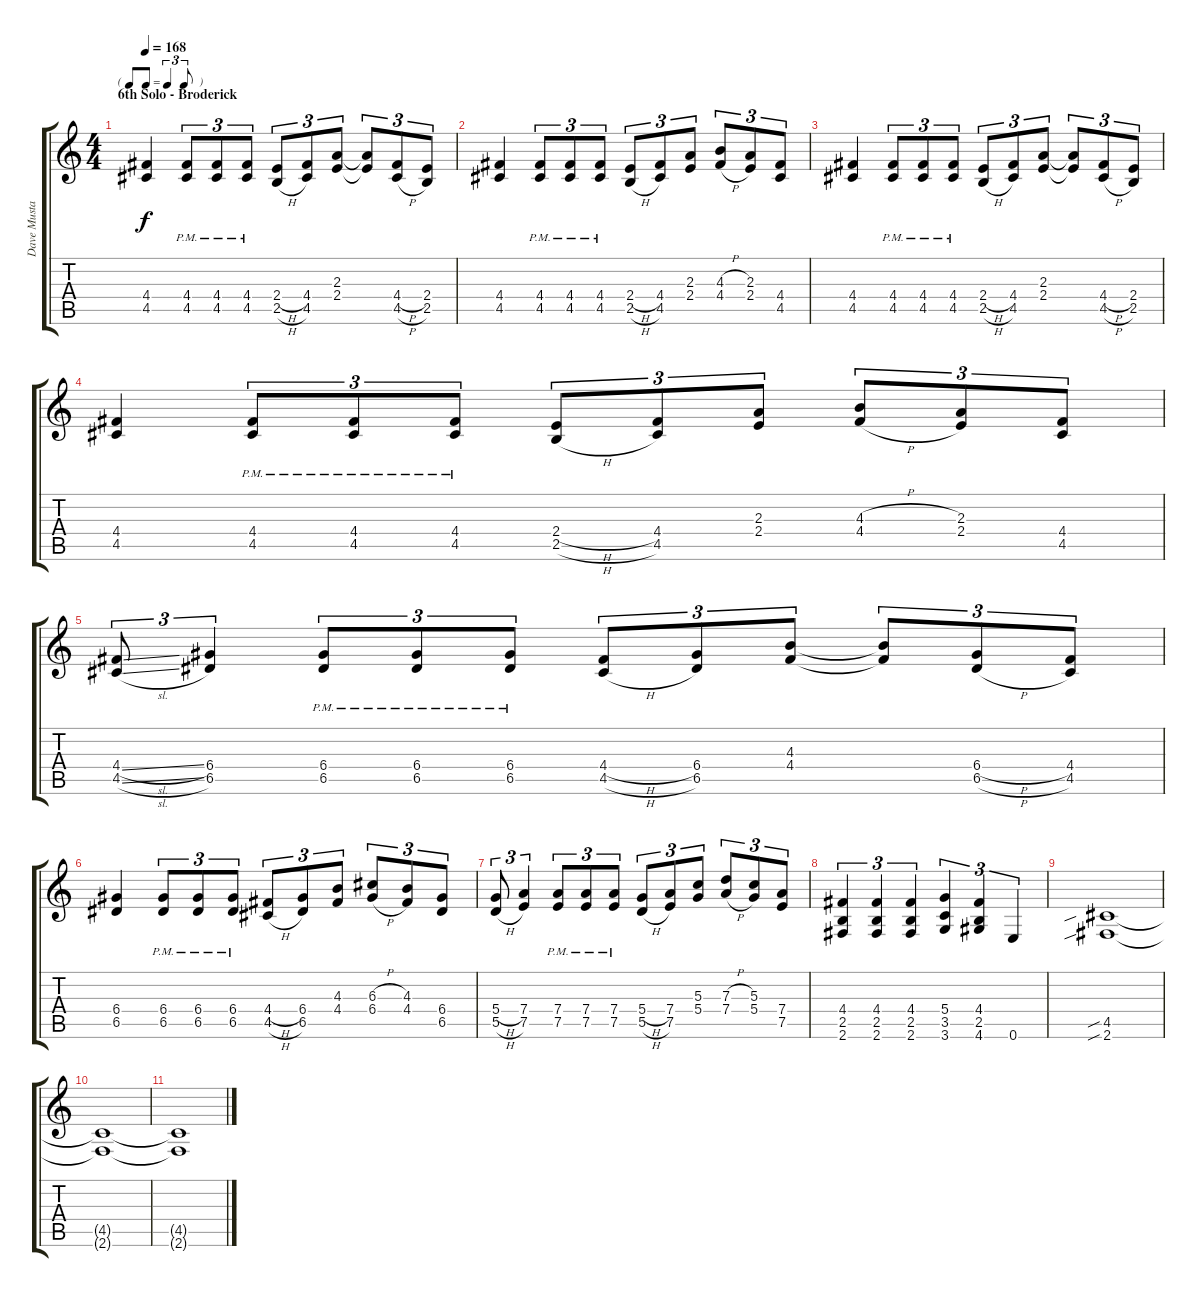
\track ("Dave Mustaine Rhythm" "Dave Musta") {instrument distortionguitar}
\staff {score tabs}
\tuning (E4 B3 G3 D3 A2 E2) {hide}
\ts (4 4)
\tf triplet8th
\section ("" "6th Solo - Broderick")
\tempo 168
\clef g2
\ks c
(4.4 4.5).4{dy f} (4.4{pm} 4.5{pm}).8{tu (3 2)} (4.4{pm} 4.5{pm}).8{tu (3 2)} (4.4{pm} 4.5{pm}).8{tu (3 2)} (2.4{h} 2.5{h}).8{tu (3 2)} (4.4 4.5).8{tu (3 2)} (2.3 2.4).8{tu (3 2)} (2.3{t} 2.4{t}).8{tu (3 2)} (4.4{h} 4.5{h}).8{tu (3 2)} (2.4 2.5).8{tu (3 2)} |
(4.4 4.5).4 (4.4{pm} 4.5{pm}).8{tu (3 2)} (4.4{pm} 4.5{pm}).8{tu (3 2)} (4.4{pm} 4.5{pm}).8{tu (3 2)} (2.4{h} 2.5{h}).8{tu (3 2)} (4.4 4.5).8{tu (3 2)} (2.3 2.4).8{tu (3 2)} (4.3{h} 4.4{h}).8{tu (3 2)} (2.3 2.4).8{tu (3 2)} (4.4 4.5).8{tu (3 2)} |
(4.4 4.5).4 (4.4{pm} 4.5{pm}).8{tu (3 2)} (4.4{pm} 4.5{pm}).8{tu (3 2)} (4.4{pm} 4.5{pm}).8{tu (3 2)} (2.4{h} 2.5{h}).8{tu (3 2)} (4.4 4.5).8{tu (3 2)} (2.3 2.4).8{tu (3 2)} (2.3{t} 2.4{t}).8{tu (3 2)} (4.4{h} 4.5{h}).8{tu (3 2)} (2.4 2.5).8{tu (3 2)} |
(4.4 4.5).4 (4.4{pm} 4.5{pm}).8{tu (3 2)} (4.4{pm} 4.5{pm}).8{tu (3 2)} (4.4{pm} 4.5{pm}).8{tu (3 2)} (2.4{h} 2.5{h}).8{tu (3 2)} (4.4 4.5).8{tu (3 2)} (2.3 2.4).8{tu (3 2)} (4.3{h} 4.4{h}).8{tu (3 2)} (2.3 2.4).8{tu (3 2)} (4.4 4.5).8{tu (3 2)} |
(4.4{sl} 4.5{sl}).8{tu (3 2)} (6.4 6.5).4{tu (3 2)} (6.4{pm} 6.5{pm}).8{tu (3 2)} (6.4{pm} 6.5{pm}).8{tu (3 2)} (6.4{pm} 6.5{pm}).8{tu (3 2)} (4.4{h} 4.5{h}).8{tu (3 2)} (6.4 6.5).8{tu (3 2)} (4.3 4.4).8{tu (3 2)} (4.3{t} 4.4{t}).8{tu (3 2)} (6.4{h} 6.5{h}).8{tu (3 2)} (4.4 4.5).8{tu (3 2)} |
(6.4 6.5).4 (6.4{pm} 6.5{pm}).8{tu (3 2)} (6.4{pm} 6.5{pm}).8{tu (3 2)} (6.4{pm} 6.5{pm}).8{tu (3 2)} (4.4{h} 4.5{h}).8{tu (3 2)} (6.4 6.5).8{tu (3 2)} (4.3 4.4).8{tu (3 2)} (6.3{h} 6.4{h}).8{tu (3 2)} (4.3 4.4).8{tu (3 2)} (6.4 6.5).8{tu (3 2)} |
(5.4{h} 5.5{h}).8{tu (3 2)} (7.4 7.5).4{tu (3 2)} (7.4{pm} 7.5{pm}).8{tu (3 2)} (7.4{pm} 7.5{pm}).8{tu (3 2)} (7.4{pm} 7.5{pm}).8{tu (3 2)} (5.4{h} 5.5{h}).8{tu (3 2)} (7.4 7.5).8{tu (3 2)} (5.3 5.4).8{tu (3 2)} (7.3{h} 7.4{h}).8{tu (3 2)} (5.3 5.4).8{tu (3 2)} (7.4 7.5).8{tu (3 2)} |
(4.4 2.5 2.6).4{tu (3 2)} (4.4 2.5 2.6).4{tu (3 2)} (4.4 2.5 2.6).4{tu (3 2)} (5.4 3.5 3.6).4{tu (3 2)} (4.4 2.5 4.6).4{tu (3 2)} 0.6.4{tu (3 2)} |
(4.5{sib} 2.6{sib}).1 |
(4.5{t} 2.6{t}).1 |
(4.5{t} 2.6{t}).1
